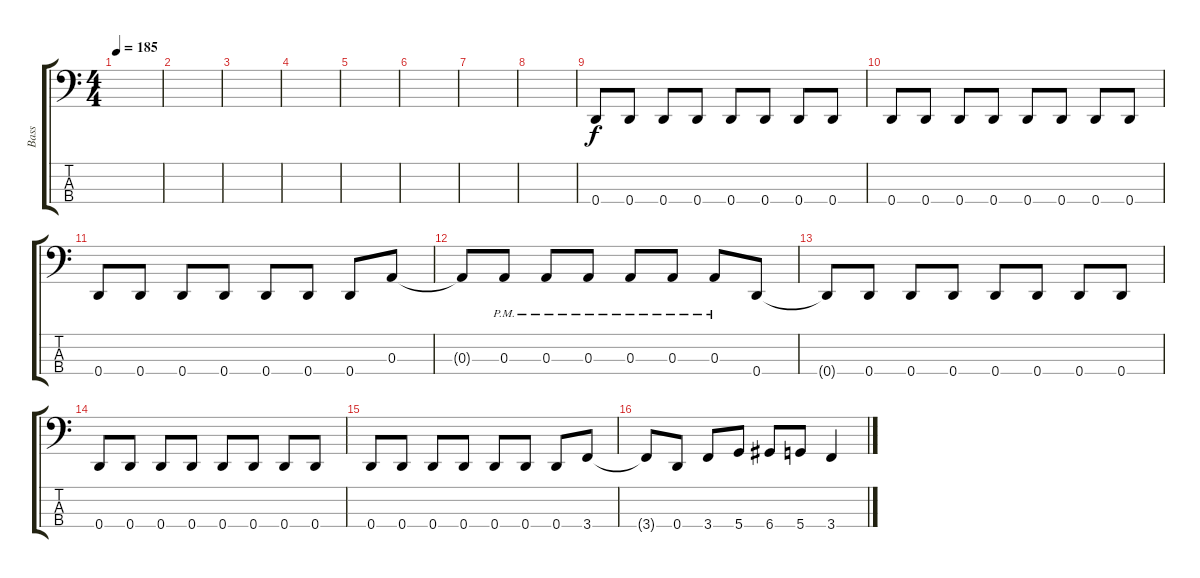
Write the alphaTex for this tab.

\track ("Bass" "Bass") {instrument electricbassfinger}
\staff {score tabs}
\tuning (G2 D2 A1 D1) {hide}
\ts (4 4)
\tempo 185
\clef f4
\ks c
|
|
|
|
|
|
|
|
0.4.8 0.4.8 0.4.8 0.4.8 0.4.8 0.4.8 0.4.8 0.4.8 |
0.4.8 0.4.8 0.4.8 0.4.8 0.4.8 0.4.8 0.4.8 0.4.8 |
0.4.8 0.4.8 0.4.8 0.4.8 0.4.8 0.4.8 0.4.8 0.3.8 |
0.3{t}.8 0.3{pm}.8 0.3{pm}.8 0.3{pm}.8 0.3{pm}.8 0.3{pm}.8 0.3{pm}.8 0.4.8 |
0.4{t}.8 0.4.8 0.4.8 0.4.8 0.4.8 0.4.8 0.4.8 0.4.8 |
0.4.8 0.4.8 0.4.8 0.4.8 0.4.8 0.4.8 0.4.8 0.4.8 |
0.4.8 0.4.8 0.4.8 0.4.8 0.4.8 0.4.8 0.4.8 3.4.8 |
3.4{t}.8 0.4.8 3.4.8 5.4.8 6.4.8 5.4.8 3.4.4
